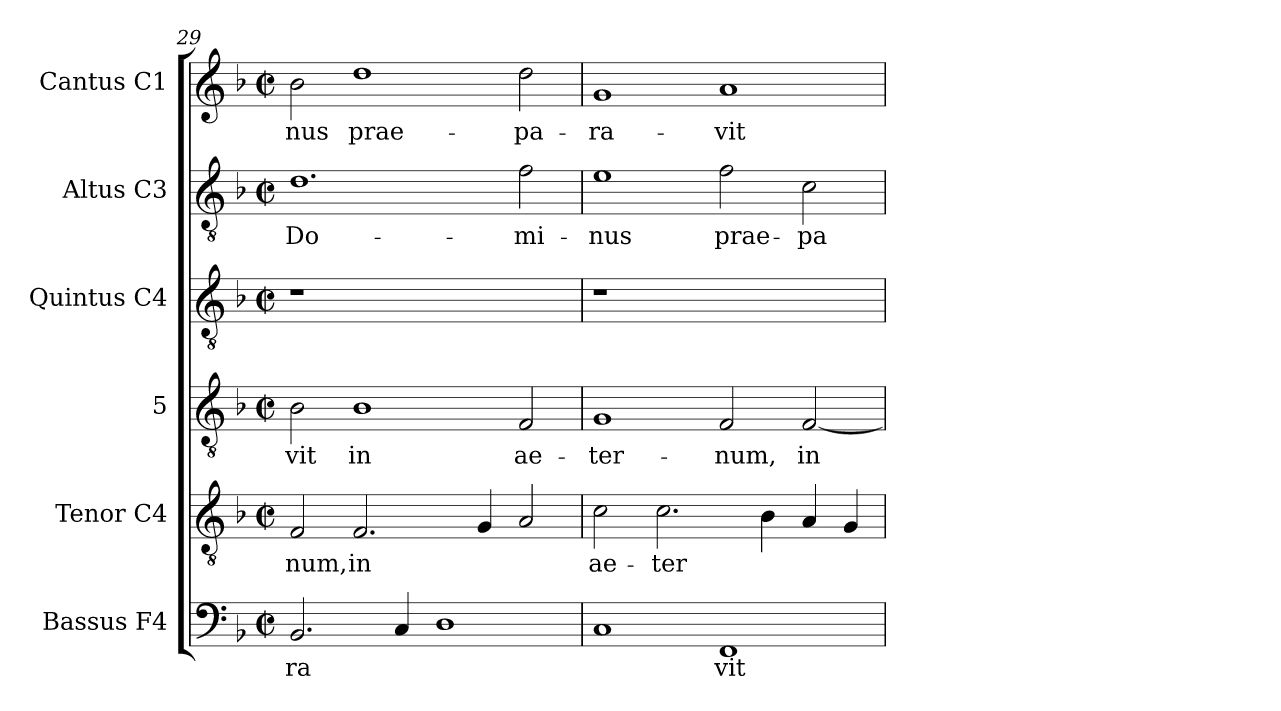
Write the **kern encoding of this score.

**kern	**text	**kern	**text	**kern	**text	**kern	**kern	**text	**kern	**text
*part6	*part6	*part5	*part5	*part4	*part4	*part3	*part2	*part2	*part1	*part1
*staff6	*staff6	*staff5	*staff5	*staff4	*staff4	*staff3	*staff2	*staff2	*staff1	*staff1
*I"Bassus  F4	*	*I"Tenor  C4	*	*I"5	*	*I"Quintus  C4	*I"Altus  C3	*	*I"Cantus  C1	*
*I'B	*	*I'T	*	*	*	*	*I'A	*	*I'C	*
*clefF4	*	*clefGv2	*	*clefGv2	*	*clefGv2	*clefGv2	*	*clefG2	*
*k[b-]	*	*k[b-]	*	*k[b-]	*	*k[b-]	*k[b-]	*	*k[b-]	*
*F:	*	*F:	*	*F:	*	*F:	*F:	*	*F:	*
*M2/2	*	*M2/2	*	*M2/2	*	*M2/2	*M2/2	*	*M2/2	*
*met(c|)	*	*met(c|)	*	*met(c|)	*	*met(c|)	*met(c|)	*	*met(c|)	*
=29	=29	=29	=29	=29	=29	=29	=29	=29	=29	=29
!	!LO:LY:b:cj	!	!LO:LY:b:cj	!	!LO:LY:b:cj	!	!	!LO:LY:b:cj	!	!LO:LY:b:cj
2.BB-/	-ra-	2F/	-num,	2B-\	-vit	1r	1.d	Do-	2b-\	-nus
!	!	!	!LO:LY:b:cj	!	!LO:LY:b:cj	!	!	!	!	!LO:LY:b:cj
.	.	2.F/	in	1B-	in	.	.	.	1dd	prae-
!	!LO:LY:b:cj	!	!	!	!	!	!	!	!	!
4C/	--	.	.	.	.	.	.	.	.	.
!	!LO:LY:b:cj	!	!	!	!	!	!	!	!	!
1D	--	.	.	.	.	1ryy	.	.	.	.
!	!	!	!LO:LY:b:cj	!	!	!	!	!	!	!
.	.	4G/	.	.	.	.	.	.	.	.
!	!	!	!LO:LY:b:cj	!	!LO:LY:b:cj	!	!	!LO:LY:b:cj	!	!LO:LY:b:cj
.	.	2A/	.	2F/	ae-	.	2f\	-mi-	2dd\	-pa-
=30	=30	=30	=30	=30	=30	=30	=30	=30	=30	=30
!	!LO:LY:b:cj	!	!LO:LY:b:cj	!	!LO:LY:b:cj	!	!	!LO:LY:b:cj	!	!LO:LY:b:cj
1C	--	2c\	ae-	1G	-ter-	1r	1e	-nus	1g	-ra-
!	!	!	!LO:LY:b:cj	!	!	!	!	!	!	!
.	.	2.c\	-ter-	.	.	.	.	.	.	.
!	!LO:LY:b:cj	!	!	!	!LO:LY:b:cj	!	!	!LO:LY:b:cj	!	!LO:LY:b:cj
1FF	-vit	.	.	2F/	-num,	1ryy	2f\	prae-	1a	-vit
!	!	!	!LO:LY:b:cj	!	!	!	!	!	!	!
.	.	4B-\	--	.	.	.	.	.	.	.
!	!	!	!LO:LY:b:cj	!	!LO:LY:b:cj	!	!	!LO:LY:b:cj	!	!
.	.	4A/	--	[>2F/	in	.	2c\	-pa-	.	.
!	!	!	!LO:LY:b:cj	!	!	!	!	!	!	!
.	.	4G/	--	.	.	.	.	.	.	.
=	=	=	=	=	=	=	=	=	=	=
*-	*-	*-	*-	*-	*-	*-	*-	*-	*-	*-
